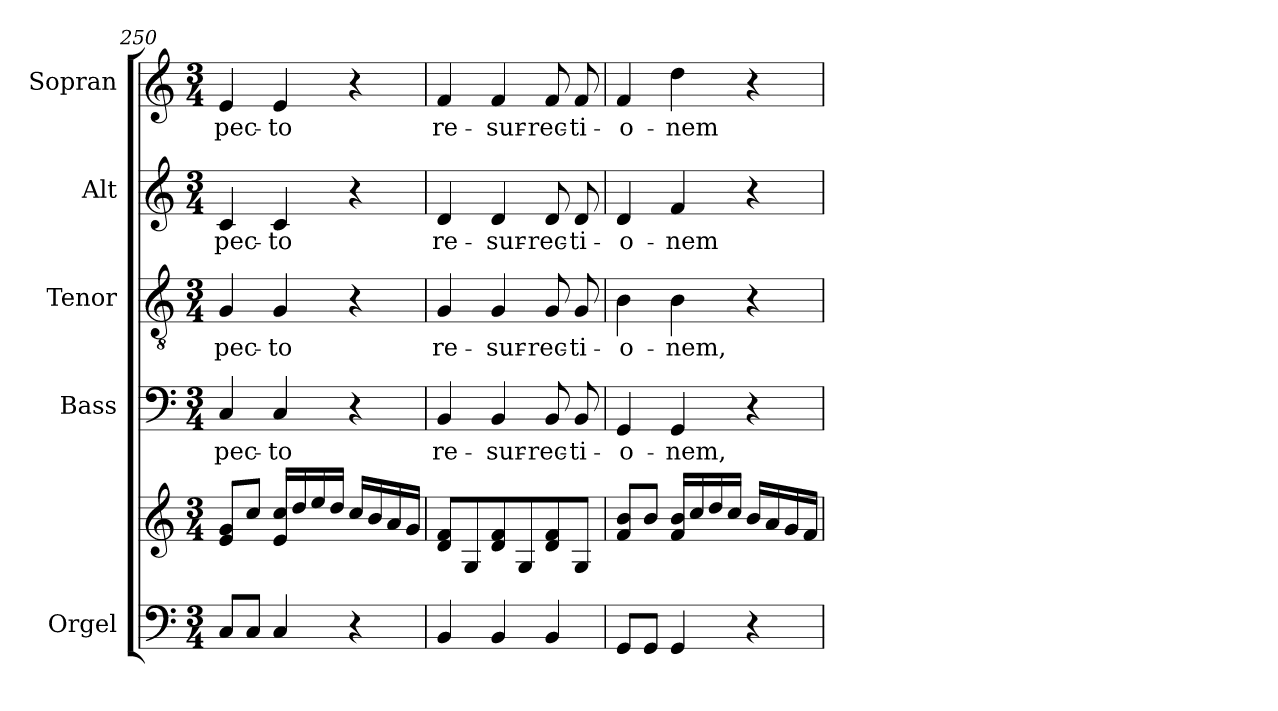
**kern	**kern	**kern	**text	**kern	**text	**kern	**text	**kern	**text
*part5	*part5	*part4	*part4	*part3	*part3	*part2	*part2	*part1	*part1
*staff6	*staff5	*staff4	*staff4	*staff3	*staff3	*staff2	*staff2	*staff1	*staff1
*I"Orgel	*	*I"Bass	*	*I"Tenor	*	*I"Alt	*	*I"Sopran	*
*I'Org.	*	*I'B.	*	*I'T.	*	*I'A.	*	*I'S.	*
*clefF4	*clefG2	*clefF4	*	*clefGv2	*	*clefG2	*	*clefG2	*
*k[]	*k[]	*k[]	*	*k[]	*	*k[]	*	*k[]	*
*C:	*C:	*C:	*	*C:	*	*C:	*	*C:	*
*M3/4	*M3/4	*M3/4	*	*M3/4	*	*M3/4	*	*M3/4	*
=250	=250	=250	=250	=250	=250	=250	=250	=250	=250
!	!	!	!LO:LY:b	!	!LO:LY:b	!	!LO:LY:b	!	!LO:LY:b
8C/L	8e/ 8g/L	4C/	-pec-	4G/	-pec-	4c/	-pec-	4e/	-pec-
8C/J	8cc/J	.	.	.	.	.	.	.	.
!	!	!	!LO:LY:b	!	!LO:LY:b	!	!LO:LY:b	!	!LO:LY:b
4C/	16e/ 16cc/LL	4C/	-to	4G/	-to	4c/	-to	4e/	-to
.	16dd/	.	.	.	.	.	.	.	.
.	16ee/	.	.	.	.	.	.	.	.
.	16dd/JJ	.	.	.	.	.	.	.	.
4r	16cc/LL	4r	.	4r	.	4r	.	4r	.
.	16b/	.	.	.	.	.	.	.	.
.	16a/	.	.	.	.	.	.	.	.
.	16g/JJ	.	.	.	.	.	.	.	.
!!LO:PB:g=z
=251	=251	=251	=251	=251	=251	=251	=251	=251	=251
!	!	!	!LO:LY:b	!	!LO:LY:b	!	!LO:LY:b	!	!LO:LY:b
4BB/	8d/ 8f/L	4BB/	re-	4G/	re-	4d/	re-	4f/	re-
.	8G/	.	.	.	.	.	.	.	.
!	!	!	!LO:LY:b	!	!LO:LY:b	!	!LO:LY:b	!	!LO:LY:b
4BB/	8d/ 8f/	4BB/	-sur-	4G/	-sur-	4d/	-sur-	4f/	-sur-
.	8G/	.	.	.	.	.	.	.	.
!	!	!	!LO:LY:b	!	!LO:LY:b	!	!LO:LY:b	!	!LO:LY:b
4BB/	8d/ 8f/	8BB/	-rec-	8G/	-rec-	8d/	-rec-	8f/	-rec-
!	!	!	!LO:LY:b	!	!LO:LY:b	!	!LO:LY:b	!	!LO:LY:b
.	8G/J	8BB/	-ti-	8G/	-ti-	8d/	-ti-	8f/	-ti-
=252	=252	=252	=252	=252	=252	=252	=252	=252	=252
!	!	!	!LO:LY:b	!	!LO:LY:b	!	!LO:LY:b	!	!LO:LY:b
8GG/L	8f/ 8b/L	4GG/	-o-	4B\	-o-	4d/	-o-	4f/	-o-
8GG/J	8b/J	.	.	.	.	.	.	.	.
!	!	!	!LO:LY:b	!	!LO:LY:b	!	!LO:LY:b	!	!LO:LY:b
4GG/	16f/ 16b/LL	4GG/	-nem,	4B\	-nem,	4f/	-nem	4dd\	-nem
.	16cc/	.	.	.	.	.	.	.	.
.	16dd/	.	.	.	.	.	.	.	.
.	16cc/JJ	.	.	.	.	.	.	.	.
4r	16b/LL	4r	.	4r	.	4r	.	4r	.
.	16a/	.	.	.	.	.	.	.	.
.	16g/	.	.	.	.	.	.	.	.
.	16f/JJ	.	.	.	.	.	.	.	.
=	=	=	=	=	=	=	=	=	=
*-	*-	*-	*-	*-	*-	*-	*-	*-	*-
